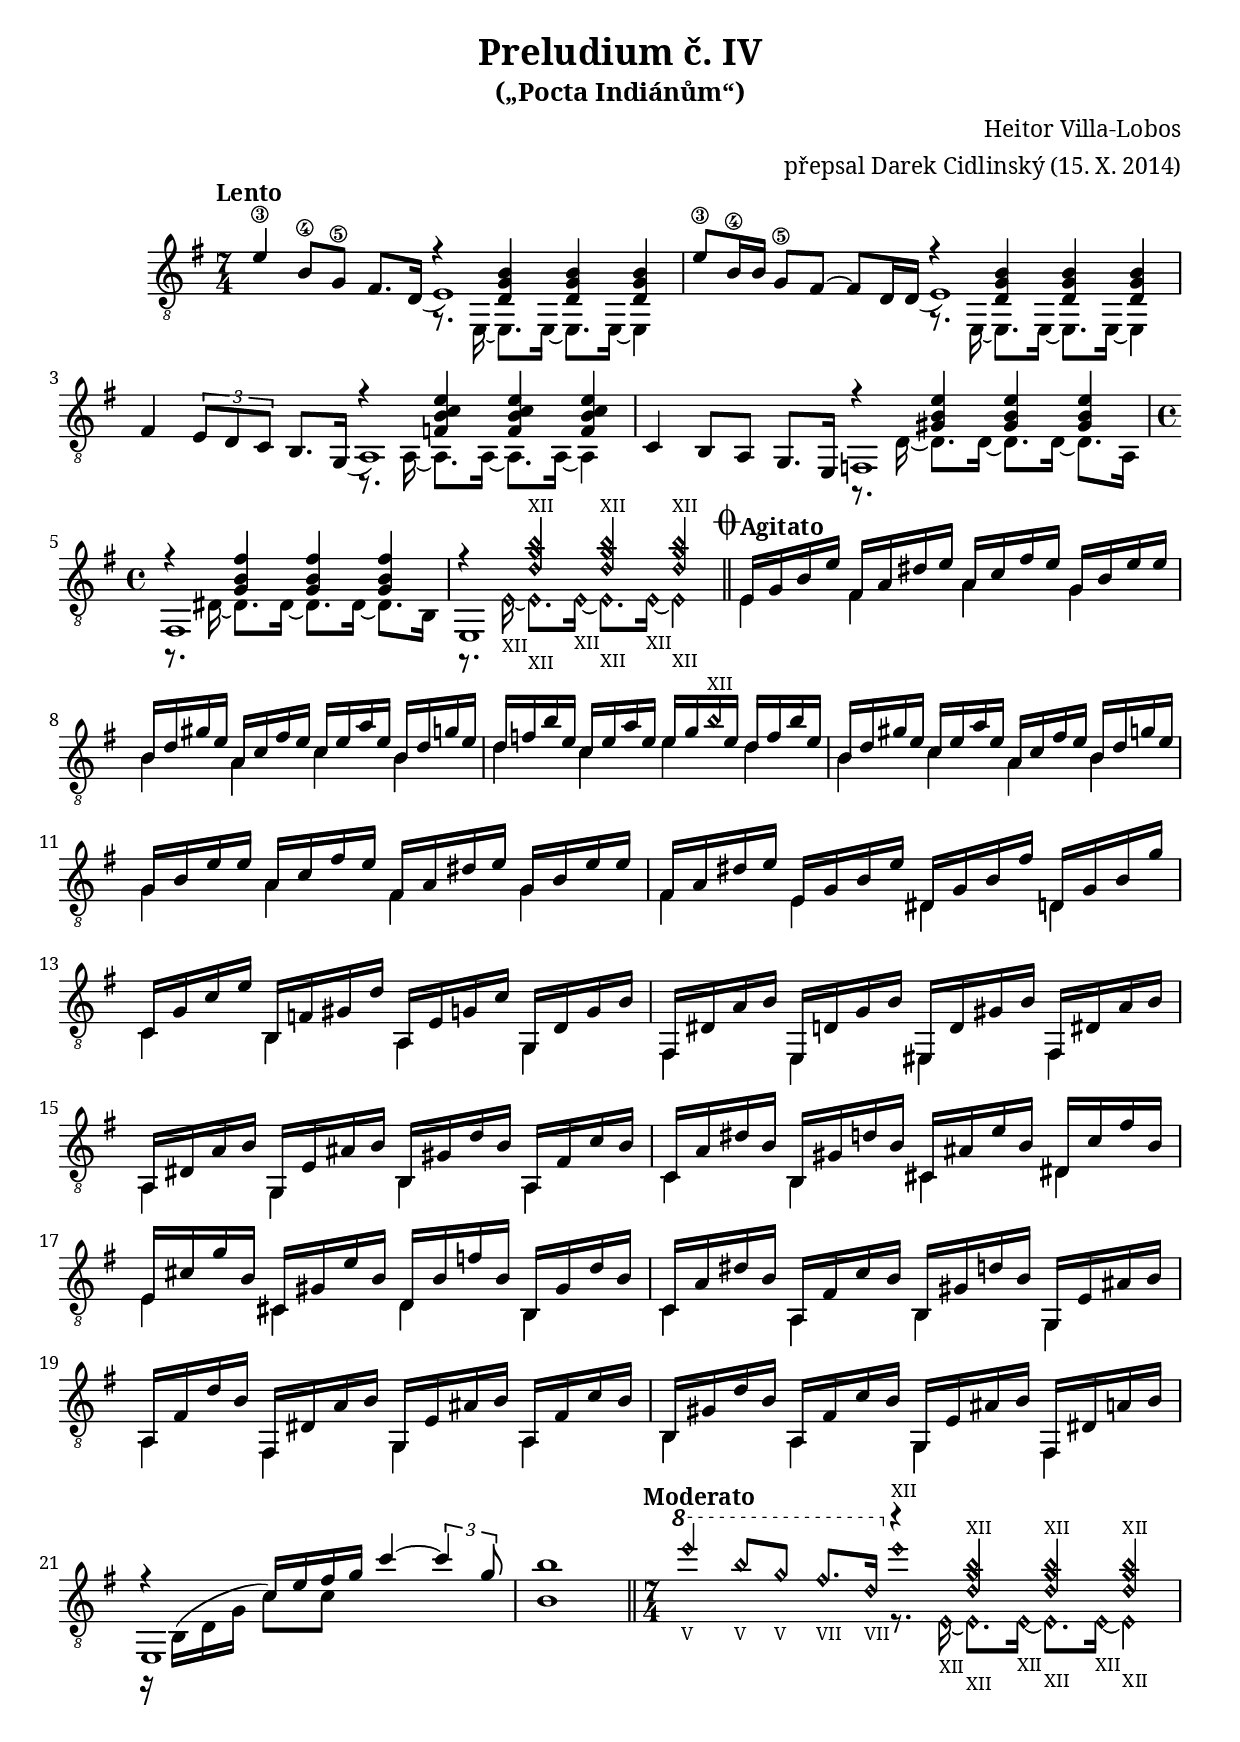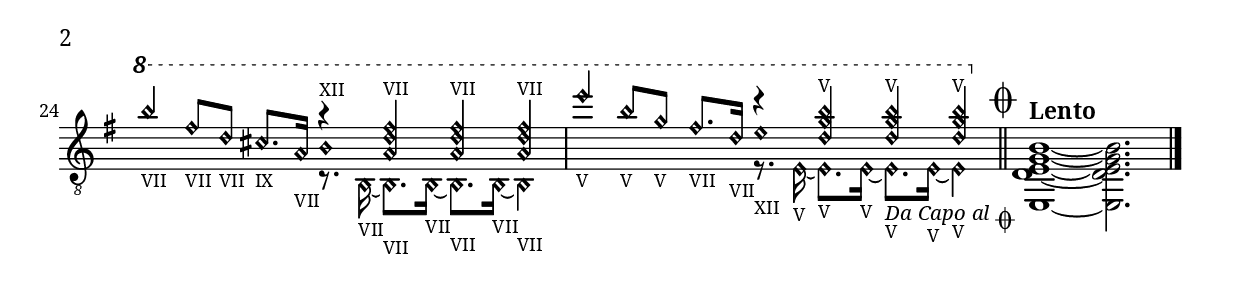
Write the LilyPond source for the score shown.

\version "2.18.0"
\language "deutsch"

\header {
  title = "Preludium č. IV"
  subtitle = "(„Pocta Indiánům“)"
  composer = "Heitor Villa-Lobos"
  arranger = "přepsal Darek Cidlinský (15. X. 2014)"
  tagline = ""
}

barre = #(define-music-function (parser location barre music) (string? ly:music?) 
              (let ((elts (extract-named-music music '(NoteEvent EventChord RestEvent))))
                   (if (pair? elts)
                       (let ((first-element (first elts))
                             (last-element (last elts)))
                         (set! (ly:music-property first-element 'articulations)
                               (cons (make-music 'TextSpanEvent 'span-direction -1)
                                     (ly:music-property first-element 'articulations)))
                         (set! (ly:music-property last-element 'articulations)
                               (cons (make-music 'TextSpanEvent 'span-direction 1)
                                     (ly:music-property last-element 'articulations))))))
           #{
               \override TextSpanner.bound-details.left.text = \markup { \upright { #barre } }
	       \override TextSpanner.bound-details.right.text = \markup { \draw-line #'(0 . -0.5) }
	       \override TextSpanner.bound-details.right.padding = #-2
               \override TextSpanner.style = #'line
               #music
       #} )
   
tinystems = #(define-music-function (parser location how) (list?) #{ \override Stem.details.beamed-lengths = #how #} )
normstems = \revert Stem.details
extStrum = \override Arpeggio.positions = #'(-4 . 4)
normStrum = \revert Arpeggio.positions
empty = { \once \hide NoteHead \once \override NoteHead.no-ledgers = ##t }
vacuum = { \hide NoteHead \override NoteHead.no-ledgers = ##t }
visible = { \undo \hide NoteHead \revert NoteHead.no-ledgers }
tamb = \markup { T }
flag = \once \override NoteHead.style = #'harmonic
flagsOn = \override NoteHead.style = #'harmonic
flagsOff = \revert NoteHead.style
ffXII = \markup{\tiny XII}
ffVII = \markup{\tiny VII}
ffV = \markup{\tiny V}
ffIV = \markup{\tiny IX}

fO = \markup { \italic o }
fA = \markup { \italic a }
fM = \markup { \italic m }
fI = \markup { \italic i }
fP = \markup { \italic p }

sup = \arpeggioArrowUp
sdown = \arpeggioArrowDown
strum = \arpeggio
noN = \hideNotes
okN = \unHideNotes

fleft = \set fingeringOrientations = #'(left)
fright = \set fingeringOrientations = #'(right)
fdown = \set fingeringOrientations = #'(down)

global = {
  \key e \minor
  \time 7/4
  \set fingeringOrientations = #'(left)
  \set stringNumberOrientations = #'(down)
  \mergeDifferentlyHeadedOn
  \mergeDifferentlyDottedOn
  \tempo "Lento"
}

melody = {  
  \global
  \voiceOne
  \tupletUp
  \slurDown
  \set tupletSpannerDuration = #(ly:make-moment 1 4)
  \override TupletBracket.bracket-visibility = ##t
  \set Score.tempoHideNote = ##t

  \tempo 4 = 45

  e'4^\3 h8^\4 g^\5 fis8. d16 r4 <h g d> q q | e'8^\3 h16^\4 h g8^\5 fis~ fis d16 d r4 <h g d> q q | fis4 \times 2/3 {  e8 d c } h,8. g,16 r4 <e' c' h f> q q | c4 h,8 a, g,8. e,16 
  r4 <e' h gis> q q |\time 4/4 r <fis' h g> q q | r \flagsOn <h' g' d'>^\ffXII q^\ffXII q^\ffXII \bar "||" \flagsOff \mark \markup { \musicglyph #"scripts.coda" } |

  \tempo "Agitato" \tempo 4 = 140  e16 g h e' fis a dis' e' a c' fis' e' g h e' e' | 
  h d' gis' e' a c' fis' e' c' e' a' e' h d' g' e' | d' f' h' e' c' e' a' e' e' g' \flag h'^\ffXII e' d' f' h' e' | h d' gis' e' c' e' a' e' a c' fis' e' h d' g' e' |
  g h e' e' a c' fis' e' fis a dis' e' g h e' e' | fis a dis' e' e g h e' dis g h fis' d g h g' | c g c' e' h, f gis d' a, e g c' g, d g h |
  fis, dis a h e, d g h eis, d gis h fis, dis a h | a, dis a h g, e ais h h, gis d' h a, fis c' h | c a dis' h h, gis d' h cis ais e' h dis c' fis' h |
  e cis' g' h cis gis e' h d h f' h h, gis d' h | c a dis' h a, fis c' h h, gis d' h g, e ais h | a, fis d' h fis, dis a h g, e ais h a, fis c' h |
  h, gis d' h a, fis c' h g, e ais h fis, dis a h | r4 c'16 e' fis' g' \tempo 4 = 55 c''4~ \times 2/3 { c''4 g'8 } | h'1 \bar "||" |

  \tempo "Moderato" \time 7/4  \flagsOn
  \ottava #1 e'''4_\ffV h''8_\ffV g''_\ffV fis''8._\ffVII d''16_\ffVII \ottava #0 r4 <h' g' d'>^\ffXII q^\ffXII q^\ffXII |
  \ottava #1 h''4_\ffVII fis''8_\ffVII d''_\ffVII cis''8._\ffIV a'16_\ffVII r4 <fis'' d'' a'>^\ffVII q^\ffVII q^\ffVII  |
  e'''4_\ffV h''8_\ffV g''_\ffV fis''8._\ffVII d''16_\ffVII r4 <h'' g'' d''>^\ffV q^\ffV_\markup{\small{\italic{Da Capo al \musicglyph #"scripts.coda"}}} q^\ffV \ottava #0 \flagsOff \mark \markup { \musicglyph #"scripts.coda" } \bar "||" |

  \tempo "Lento" 

   s1 s2. \bar "|."
}

basses = {
  \global
   \voiceTwo
   \stemDown
   \slurUp

   s2. r8. e,16~ e,8. e,16~ e,8. e,16~ e,4 | s2. r8. e,16~ e,8. e,16~ e,8. e,16~ e,4 | s2. r8. a,16~ a,8. a,16~ a,8. a,16~ a,4 | s2. r8. d16~ d8. d16~ d8. d16~ d8. a,16 |
   \time 4/4 r8. dis16~ dis8. dis16~ dis8. dis16~ dis8. h,16 | r8. \flagsOn e16~_\ffXII e8._\ffXII e16~_\ffXII e8._\ffXII e16~_\ffXII e4_\ffXII \bar "||" \flagsOff |

   e4 fis a g | h a c' h | d' c' e' d' | h c' a h | g a fis g | fis e dis d | c h, a, g, | fis, e, eis, fis, | a, g, h, a, | c h, cis dis | e cis d h, | c a, h, g, | a, fis, g, a, | h, a, g, fis, | r16 h,( d g c'8) c'8 s2 | h1 \bar "||" |
   \time 7/4 \flagsOn
   s2. r8. e16~_\ffXII e8._\ffXII e16~_\ffXII e8._\ffXII e16~_\ffXII e4_\ffXII |
   \ottava #1 s2. r8. h16~_\ffVII h8._\ffVII h16~_\ffVII h8._\ffVII h16~_\ffVII h4_\ffVII |
   s2. r8. e'16~_\ffV e'8._\ffV e'16~_\ffV e'8._\ffV e'16~_\ffV e'4_\ffV | \flagsOff \ottava #0
   \bar "||"
  <h g e d e,>1~ q2. \bar "|."

}

ohsolong = {
	\global
	\voiceTwo
	\stemDown
	\slurDown

	s2 s8. \noN d16( \okN e1) | s2 s8. \noN d16( \okN e1) | s2 s8. \noN g,16( \okN a,1) | s2. f,1 | \time 4/4 fis, | e, \bar "||" |

	\repeat unfold 14 { s1 | } e, | s \bar "||" | 
	\time 7/4
	s2. \flagsOn e''1^\ffXII | s2. h'1^\ffXII | s2. e''1_\ffXII |
	\flagsOff \bar "||" |
	s1 s2. \bar "|."
}

\paper
{
    #(define fonts (make-pango-font-tree "Georgia" "Arial" "Courier New" 1 ) )
    system-system-spacing #'basic-distance = #15
}

\score {
  \new Staff \with {
    midiInstrument = "acoustic guitar (nylon)"
  } {
      <<
          \new Voice { \clef "treble_8" \melody }
          \new Voice { \clef "treble_8" \basses }
	  \new Voice { \clef "treble_8" \ohsolong }
      >>
  }
  \layout { }
  \midi {
  }
}
